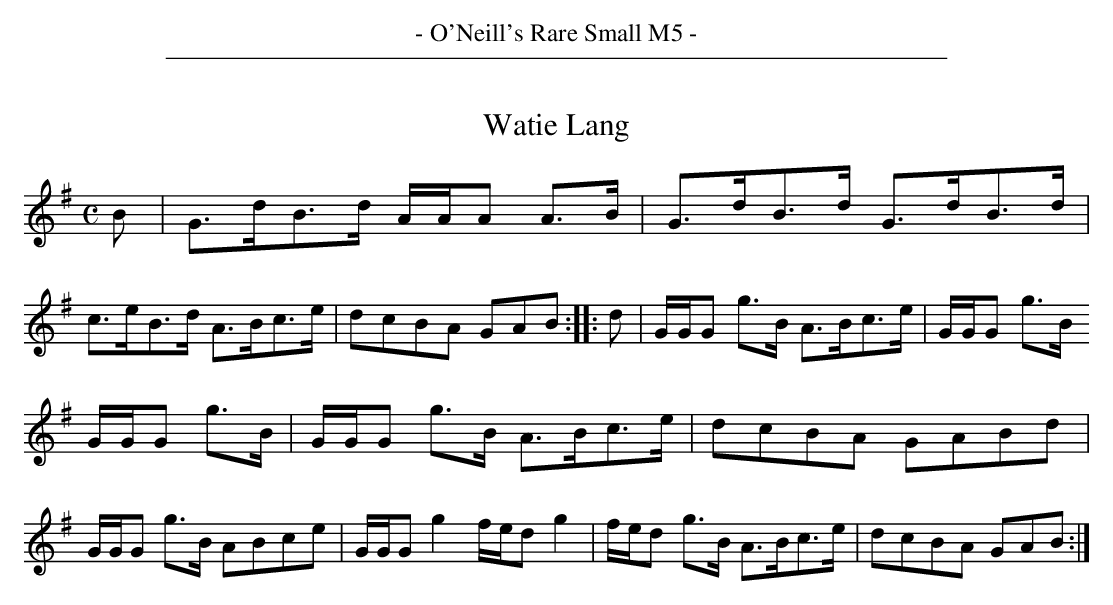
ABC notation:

X:1
T: Watie Lang
M: C
L: 1/8
K: G
B |\
G>dB>d A/A/A A>B | G>dB>d G>dB>d | c>eB>d A>Bc>e | dcBA GAB :: d | G/G/G g>B A>Bc>e | G/G/G g>B
G/G/G g>B | G/G/G g>B A>Bc>e | dcBA GABd | G/G/G g>B ABce | G/G/G g2 f/e/d g2 | f/e/d g>B A>Bc>e | dcBA GAB :|
